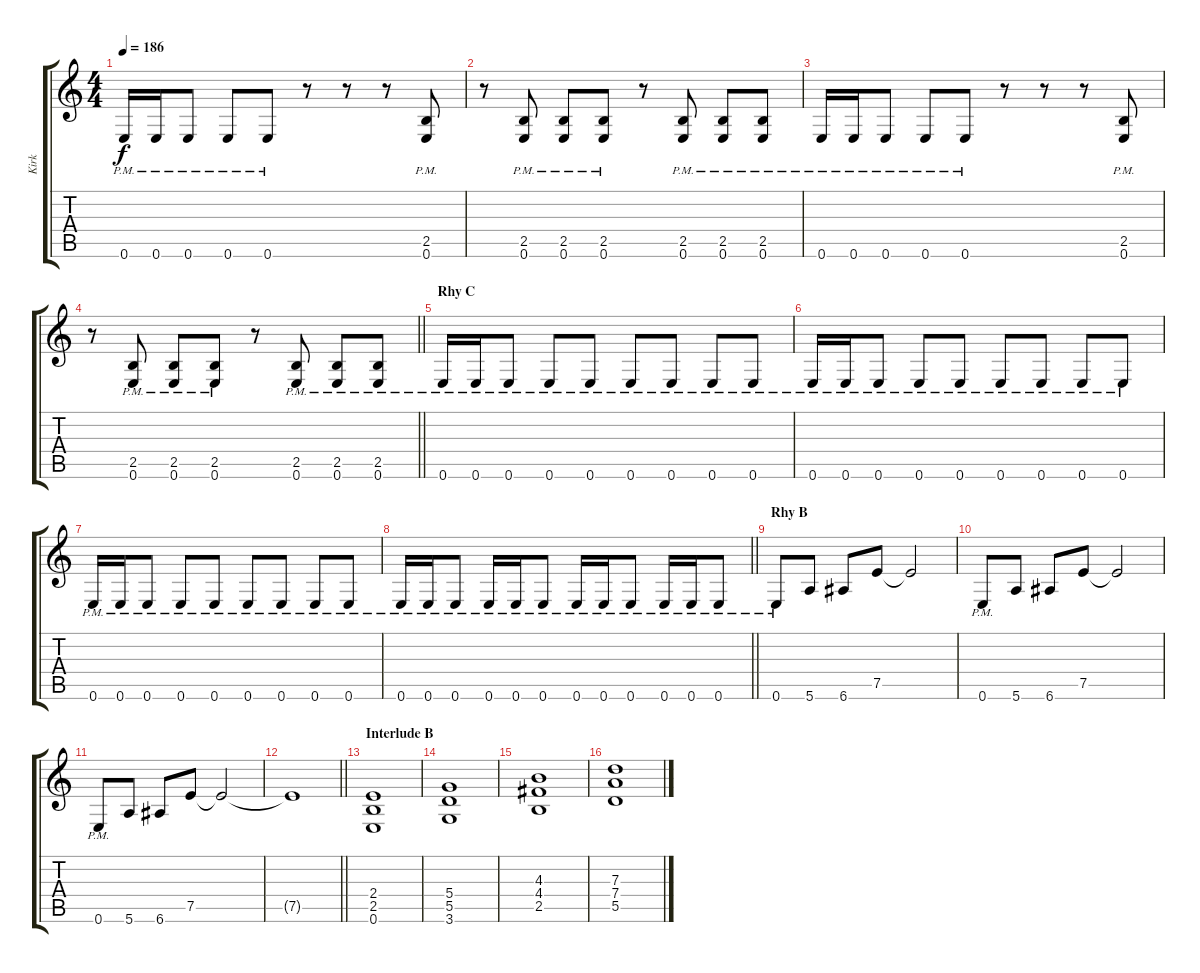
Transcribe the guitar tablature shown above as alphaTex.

\track ("Kirk" "Kirk") {instrument distortionguitar}
\staff {score tabs}
\tuning (E4 B3 G3 D3 A2 E2) {hide}
\ts (4 4)
\tempo 186
\clef g2
\ks c
0.6{pm}.16{dy f} 0.6{pm}.16 0.6{pm}.8 0.6{pm}.8 0.6{pm}.8 r.8 r.8 r.8 (2.5{pm} 0.6{pm}).8 |
r.8 (2.5{pm} 0.6{pm}).8 (2.5{pm} 0.6{pm}).8 (2.5{pm} 0.6{pm}).8 r.8 (2.5{pm} 0.6{pm}).8 (2.5{pm} 0.6{pm}).8 (2.5{pm} 0.6).8 |
0.6{pm}.16 0.6{pm}.16 0.6{pm}.8 0.6{pm}.8 0.6{pm}.8 r.8 r.8 r.8 (2.5{pm} 0.6{pm}).8 |
\barLineRight lightlight
r.8 (2.5{pm} 0.6{pm}).8 (2.5{pm} 0.6{pm}).8 (2.5{pm} 0.6{pm}).8 r.8 (2.5{pm} 0.6{pm}).8 (2.5{pm} 0.6{pm}).8 (2.5{pm} 0.6).8 |
\section ("" "Rhy C")
0.6{pm}.16 0.6{pm}.16 0.6{pm}.8 0.6{pm}.8 0.6{pm}.8 0.6{pm}.8 0.6{pm}.8 0.6{pm}.8 0.6{pm}.8 |
0.6{pm}.16 0.6{pm}.16 0.6{pm}.8 0.6{pm}.8 0.6{pm}.8 0.6{pm}.8 0.6{pm}.8 0.6{pm}.8 0.6{pm}.8 |
0.6{pm}.16 0.6{pm}.16 0.6{pm}.8 0.6{pm}.8 0.6{pm}.8 0.6{pm}.8 0.6{pm}.8 0.6{pm}.8 0.6{pm}.8 |
\barLineRight lightlight
0.6{pm}.16 0.6{pm}.16 0.6{pm}.8 0.6{pm}.16 0.6{pm}.16 0.6{pm}.8 0.6{pm}.16 0.6{pm}.16 0.6{pm}.8 0.6{pm}.16 0.6{pm}.16 0.6{pm}.8 |
\section ("" "Rhy B")
0.6{pm}.8 5.6.8 6.6.8 7.5.8 7.5{t}.2 |
0.6{pm}.8 5.6.8 6.6.8 7.5.8 7.5{t}.2 |
0.6{pm}.8 5.6.8 6.6.8 7.5.8 7.5{t}.2 |
\barLineRight lightlight
7.5{t}.1 |
\section ("" "Interlude B")
(2.4 2.5 0.6).1{volume 5} |
(5.4 5.5 3.6).1 |
(4.3 4.4 2.5).1 |
(7.3 7.4 5.5).1
